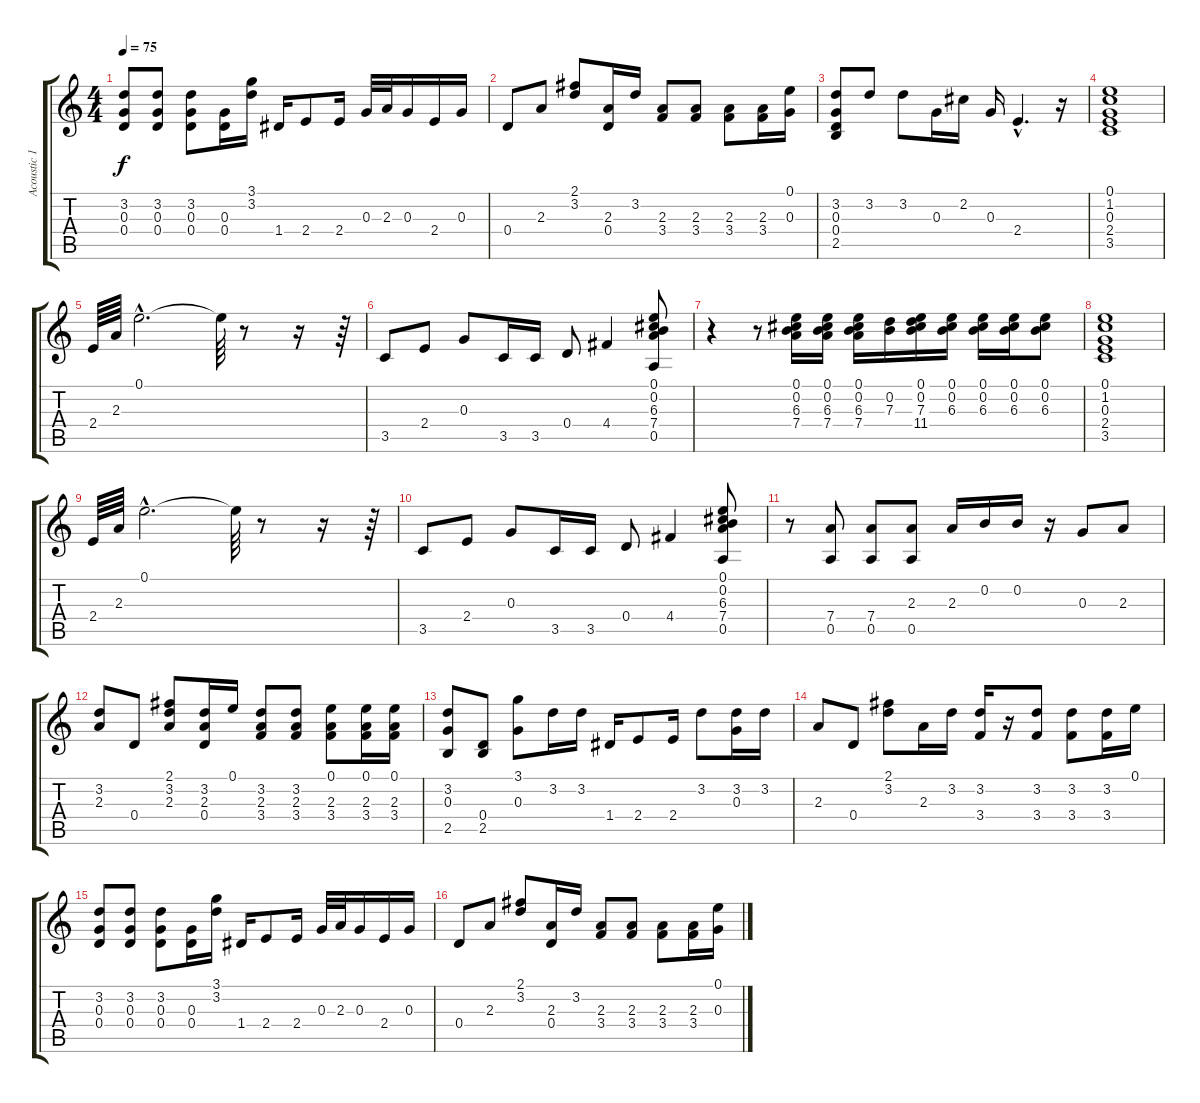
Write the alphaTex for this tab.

\track ("Acoustic 1" "Acoustic 1") {instrument acousticguitarnylon}
\staff {score tabs}
\tuning (E4 B3 G3 D3 A2 E2) {hide}
\ts (4 4)
\tempo 75
\clef g2
\ks c
(3.2 0.3 0.4).8{dy f} (3.2 0.3 0.4).8 (3.2 0.3 0.4).8 (0.3 0.4).16 (3.1 3.2).16 1.4.16 2.4.8 2.4.16 0.3.32 2.3.32 0.3.16 2.4.16 0.3.16 |
0.4.8 2.3.8 (2.1 3.2).8 (2.3 0.4).16 3.2.16 (2.3 3.4).8 (2.3 3.4).8 (2.3 3.4).8 (2.3 3.4).16 (0.1 0.3).16 |
(3.2 0.3 0.4 2.5).8 3.2.8 3.2.8 0.3.16 2.2.16 0.3.16 2.4{hac}.4{d} r.16 |
(0.1 1.2 0.3 2.4 3.5).1 |
2.4.64 2.3.64 0.1{hac}.2{d} 0.1{t}.64 r.8 r.16 r.64 |
3.5.8 2.4.8 0.3.8 3.5.16 3.5.16 0.4.8 4.4.4 (0.1 0.2 6.3 7.4 0.5).8 |
r.4 r.8 (0.1 0.2 6.3 7.4).16 (0.1 0.2 6.3 7.4).16 (0.1 0.2 6.3 7.4).16 (0.2 7.3).16 (0.1 0.2 7.3 11.4).16 (0.1 0.2 6.3).16 (0.1 0.2 6.3).16 (0.1 0.2 6.3).16 (0.1 0.2 6.3).8 |
(0.1 1.2 0.3 2.4 3.5).1 |
2.4.64 2.3.64 0.1{hac}.2{d} 0.1{t}.64 r.8 r.16 r.64 |
3.5.8 2.4.8 0.3.8 3.5.16 3.5.16 0.4.8 4.4.4 (0.1 0.2 6.3 7.4 0.5).8 |
r.8 (7.4 0.5).8 (7.4 0.5).8 (2.3 0.5).8 2.3.16 0.2.16 0.2.16 r.16 0.3.8 2.3.8 |
(3.2 2.3).8 0.4.8 (2.1 3.2 2.3).8 (3.2 2.3 0.4).16 0.1.16 (3.2 2.3 3.4).8 (3.2 2.3 3.4).8 (0.1 2.3 3.4).8 (0.1 2.3 3.4).16 (0.1 2.3 3.4).16 |
(3.2 0.3 2.5).8 (0.4 2.5).8 (3.1 0.3).8 3.2.16 3.2.16 1.4.16 2.4.8 2.4.16 3.2.8 (3.2 0.3).16 3.2.16 |
2.3.8 0.4.8 (2.1 3.2).8 2.3.16 3.2.16 (3.2 3.4).16 r.16 (3.2 3.4).8 (3.2 3.4).8 (3.2 3.4).16 0.1.16 |
(3.2 0.3 0.4).8 (3.2 0.3 0.4).8 (3.2 0.3 0.4).8 (0.3 0.4).16 (3.1 3.2).16 1.4.16 2.4.8 2.4.16 0.3.32 2.3.32 0.3.16 2.4.16 0.3.16 |
0.4.8 2.3.8 (2.1 3.2).8 (2.3 0.4).16 3.2.16 (2.3 3.4).8 (2.3 3.4).8 (2.3 3.4).8 (2.3 3.4).16 (0.1 0.3).16
